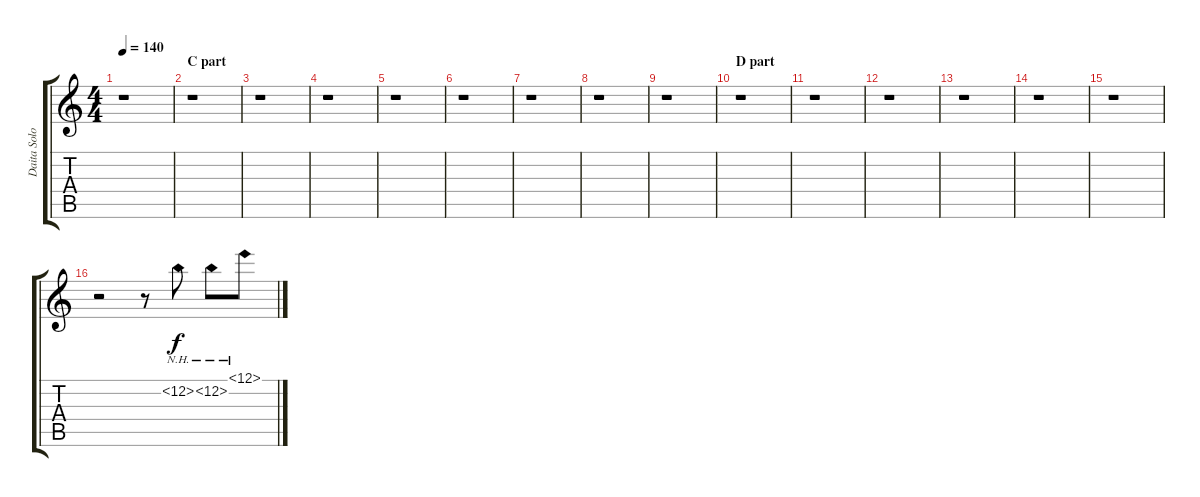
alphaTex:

\track ("Daita Solo" "Daita Solo") {instrument distortionguitar}
\staff {score tabs}
\tuning (E4 B3 G3 D3 A2 E2) {hide}
\ts (4 4)
\tempo 140
\clef g2
\ks c
r.1{dy f} |
\section ("" "C part")
r.1 |
r.1 |
r.1 |
r.1 |
r.1 |
r.1 |
r.1 |
r.1 |
\section ("" "D part")
r.1 |
r.1 |
r.1 |
r.1 |
r.1 |
r.1 |
r.2 r.8 12.2{nh}.8 12.2{nh}.8 12.1{nh}.8
